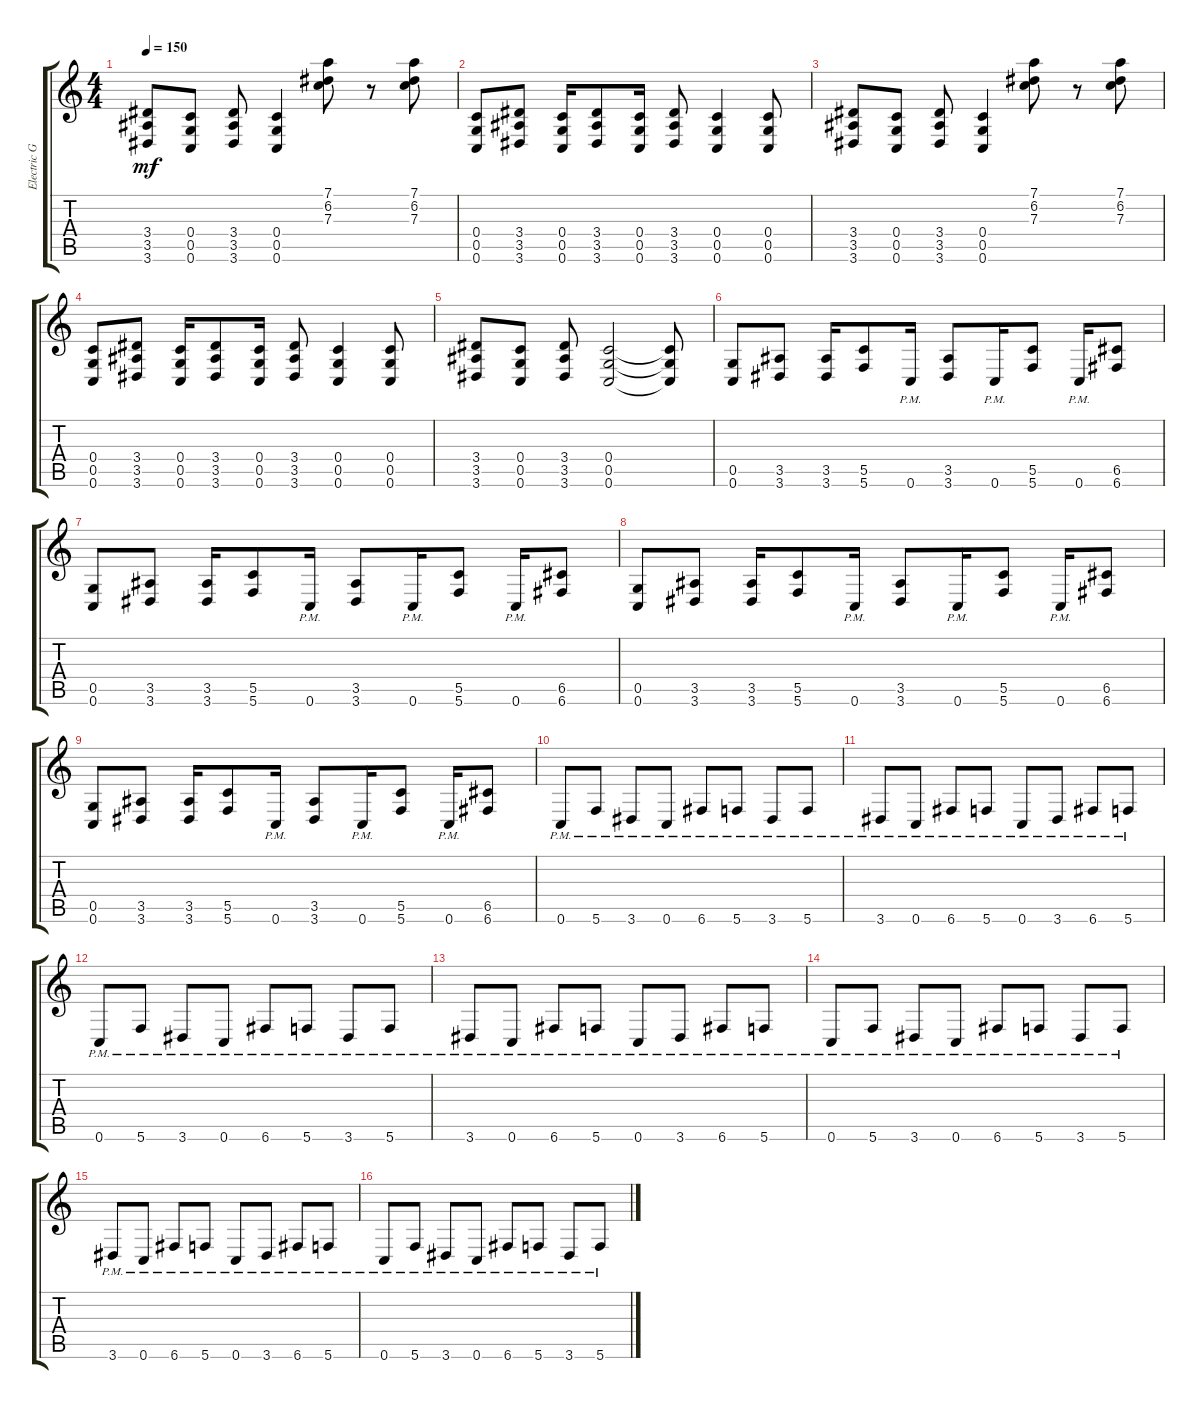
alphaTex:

\track ("Electric Guitar" "Electric G") {instrument distortionguitar}
\staff {score tabs}
\tuning (D4 A3 F3 C3 G2 C2) {hide}
\ts (4 4)
\tempo 150
\clef g2
\ks c
(3.4 3.5 3.6).8{dy mf} (0.4 0.5 0.6).8 (3.4 3.5 3.6).8 (0.4 0.5 0.6).4 (7.1 6.2 7.3).8 r.8 (7.1 6.2 7.3).8 |
(0.4 0.5 0.6).8 (3.4 3.5 3.6).8 (0.4 0.5 0.6).16 (3.4 3.5 3.6).8 (0.4 0.5 0.6).16 (3.4 3.5 3.6).8 (0.4 0.5 0.6).4 (0.4 0.5 0.6).8 |
(3.4 3.5 3.6).8 (0.4 0.5 0.6).8 (3.4 3.5 3.6).8 (0.4 0.5 0.6).4 (7.1 6.2 7.3).8 r.8 (7.1 6.2 7.3).8 |
(0.4 0.5 0.6).8 (3.4 3.5 3.6).8 (0.4 0.5 0.6).16 (3.4 3.5 3.6).8 (0.4 0.5 0.6).16 (3.4 3.5 3.6).8 (0.4 0.5 0.6).4 (0.4 0.5 0.6).8 |
(3.4 3.5 3.6).8 (0.4 0.5 0.6).8 (3.4 3.5 3.6).8 (0.4 0.5 0.6).2 (0.4{t} 0.5{t} 0.6{t}).8 |
(0.5 0.6).8 (3.5 3.6).8 (3.5 3.6).16 (5.5 5.6).8 0.6{pm}.16 (3.5 3.6).8 0.6{pm}.16 (5.5 5.6).8 0.6{pm}.16 (6.5 6.6).8 |
(0.5 0.6).8 (3.5 3.6).8 (3.5 3.6).16 (5.5 5.6).8 0.6{pm}.16 (3.5 3.6).8 0.6{pm}.16 (5.5 5.6).8 0.6{pm}.16 (6.5 6.6).8 |
(0.5 0.6).8 (3.5 3.6).8 (3.5 3.6).16 (5.5 5.6).8 0.6{pm}.16 (3.5 3.6).8 0.6{pm}.16 (5.5 5.6).8 0.6{pm}.16 (6.5 6.6).8 |
(0.5 0.6).8 (3.5 3.6).8 (3.5 3.6).16 (5.5 5.6).8 0.6{pm}.16 (3.5 3.6).8 0.6{pm}.16 (5.5 5.6).8 0.6{pm}.16 (6.5 6.6).8 |
0.6{pm}.8 5.6{pm}.8 3.6{pm}.8 0.6{pm}.8 6.6{pm}.8 5.6{pm}.8 3.6{pm}.8 5.6{pm}.8 |
3.6{pm}.8 0.6{pm}.8 6.6{pm}.8 5.6{pm}.8 0.6{pm}.8 3.6{pm}.8 6.6{pm}.8 5.6{pm}.8 |
0.6{pm}.8 5.6{pm}.8 3.6{pm}.8 0.6{pm}.8 6.6{pm}.8 5.6{pm}.8 3.6{pm}.8 5.6{pm}.8 |
3.6{pm}.8 0.6{pm}.8 6.6{pm}.8 5.6{pm}.8 0.6{pm}.8 3.6{pm}.8 6.6{pm}.8 5.6{pm}.8 |
0.6{pm}.8 5.6{pm}.8 3.6{pm}.8 0.6{pm}.8 6.6{pm}.8 5.6{pm}.8 3.6{pm}.8 5.6{pm}.8 |
3.6{pm}.8 0.6{pm}.8 6.6{pm}.8 5.6{pm}.8 0.6{pm}.8 3.6{pm}.8 6.6{pm}.8 5.6{pm}.8 |
0.6{pm}.8 5.6{pm}.8 3.6{pm}.8 0.6{pm}.8 6.6{pm}.8 5.6{pm}.8 3.6{pm}.8 5.6{pm}.8
